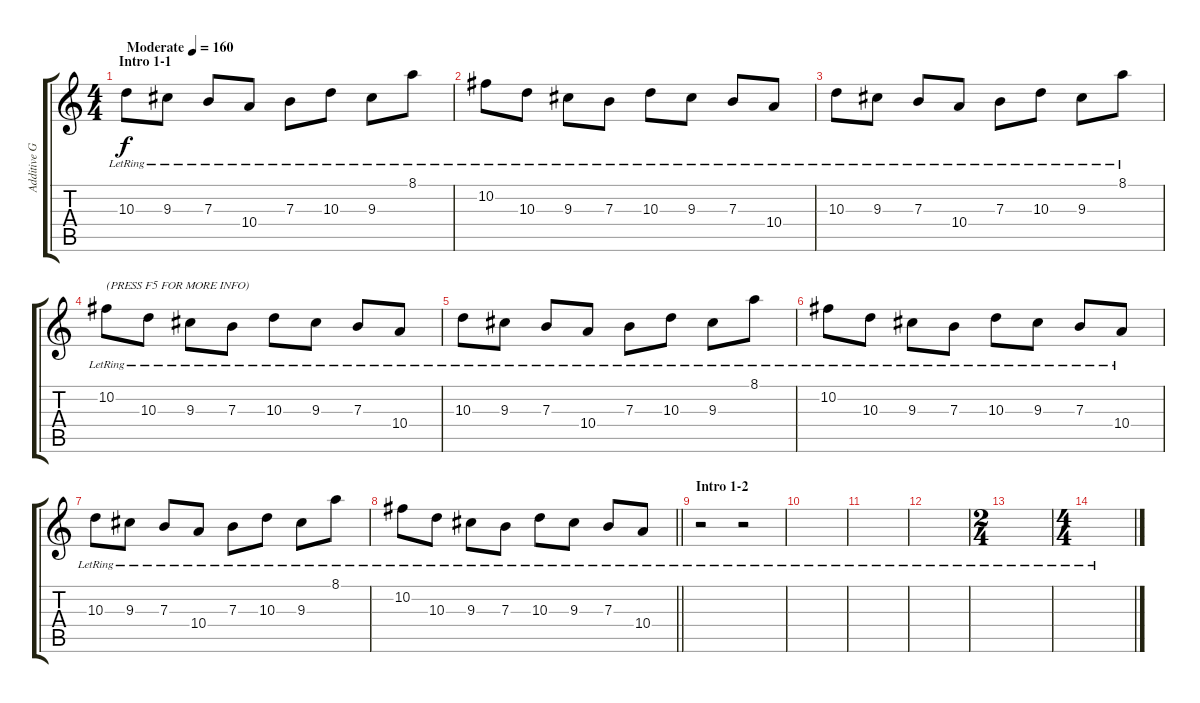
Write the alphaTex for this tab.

\track ("Additive Guitar" "Additive G") {instrument overdrivenguitar}
\staff {score tabs}
\tuning (Db4 Ab3 E3 B2 Gb2 B1) {hide}
\ts (4 4)
\section ("" "Intro 1-1")
\tempo (160 "Moderate")
\clef g2
\ks c
10.3{lr}.8{dy f volume 0 instrument overdrivenguitar} 9.3{lr}.8{volume 8} 7.3{lr}.8 10.4{lr}.8 7.3{lr}.8 10.3{lr}.8 9.3{lr}.8 8.1{lr}.8 |
10.2{lr}.8{txt ""} 10.3{lr}.8 9.3{lr}.8 7.3{lr}.8 10.3{lr}.8 9.3{lr}.8 7.3{lr}.8 10.4{lr}.8 |
10.3{lr}.8 9.3{lr}.8 7.3{lr}.8 10.4{lr}.8 7.3{lr}.8 10.3{lr}.8 9.3{lr}.8 8.1{lr}.8 |
10.2{lr}.8{txt "(PRESS F5 FOR MORE INFO)"} 10.3{lr}.8 9.3{lr}.8 7.3{lr}.8 10.3{lr}.8 9.3{lr}.8 7.3{lr}.8 10.4{lr}.8 |
10.3{lr}.8{volume 13} 9.3{lr}.8 7.3{lr}.8 10.4{lr}.8 7.3{lr}.8 10.3{lr}.8 9.3{lr}.8 8.1{lr}.8 |
10.2{lr}.8 10.3{lr}.8 9.3{lr}.8 7.3{lr}.8 10.3{lr}.8 9.3{lr}.8 7.3{lr}.8 10.4{lr}.8 |
10.3{lr}.8 9.3{lr}.8 7.3{lr}.8 10.4{lr}.8 7.3{lr}.8 10.3{lr}.8 9.3{lr}.8 8.1{lr}.8 |
\barLineRight lightlight
10.2{lr}.8 10.3{lr}.8 9.3{lr}.8 7.3{lr}.8 10.3{lr}.8 9.3{lr}.8 7.3{lr}.8 10.4{lr}.8 |
\section ("" "Intro 1-2")
r.2{volume 0} r.2{volume 13} |
|
|
|
\ts (2 4)
|
\ts (4 4)
